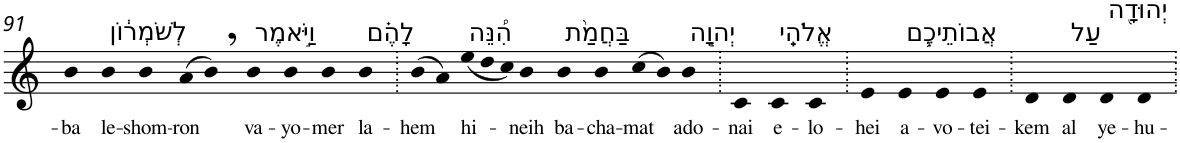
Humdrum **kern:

**kern	**text
*part1	*part1
*staff1	*staff1
*I"Piano	*
*I'Pno	*
!!LO:PB:g=z
*clefG2	*
*k[]	*
=91	=91
!	!LO:LY:b
4b	-ba
!LO:TX:a:t=לְשֹׁמְר֔וֹן	!
!	!LO:LY:b
4b	le-
!	!LO:LY:b
4b	-shom-
!	!LO:LY:b
(>8a	-ron
8b,)	.
!LO:TX:a:t=וַיֹּ֣אמֶר	!
!	!LO:LY:b
4b	va-
!	!LO:LY:b
4b	-yo-
!	!LO:LY:b
4b	-mer
!LO:TX:a:t=לָהֶ֗ם	!
!	!LO:LY:b
4b	la-
=92.	=92.
!	!LO:LY:b
(>8b	-hem
8a)	.
*Xtuplet	*
!LO:TX:a:t=הִ֠נֵּה	!
!	!LO:LY:b
(<12ee	hi-
12dd	.
12cc)	.
!	!LO:LY:b
4b	-neih
!LO:TX:a:t=בַּחֲמַ֨ת	!
!	!LO:LY:b
4b	ba-
!	!LO:LY:b
4b	-cha-
!	!LO:LY:b
(>8cc	-mat
8b)	.
!LO:TX:a:t=יְהוָ֧ה	!
!	!LO:LY:b
4b	ado-
=93.	=93.
!	!LO:LY:b
4c	-nai
!LO:TX:a:t=אֱלֹהֵֽי	!
!	!LO:LY:b
4c	e-
!	!LO:LY:b
4c	-lo-
=94.	=94.
!	!LO:LY:b
4e	-hei
!LO:TX:a:t=אֲבוֹתֵיכֶ֛ם	!
!	!LO:LY:b
4e	a-
!	!LO:LY:b
4e	-vo-
!	!LO:LY:b
4e	-tei-
=95.	=95.
!	!LO:LY:b
4d	-kem
!LO:TX:a:t=עַל	!
!	!LO:LY:b
4d	al
!LO:TX:a:t=יְהוּדָ֖ה	!
!	!LO:LY:b
4d	ye-
!	!LO:LY:b
4d	-hu-
=.	=.
*-	*-
